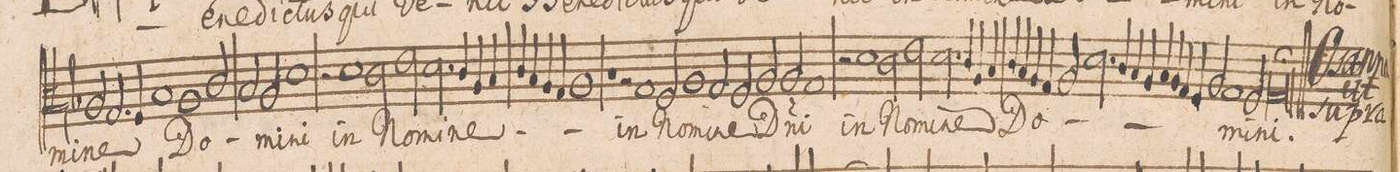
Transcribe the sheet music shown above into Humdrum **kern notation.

**kern	**text
*I"TENOR.	*
*clefC3	*
*k[b-]	*
*met(C|)	*
*M2/1	*
2A/	-mi-
2.G/	-ne-
=94-	=94-
4F/	.
1B-	.
1A/	-Do-
=95-	=95-
2c/	.
2B-/	.
2A/	-mi-
=96-	=96-
1d	-ni
2r	.
1d\	in
=97-	=97-
2c\	No-
2e\	-mi-
2.d\	-ne
=98-	=98-
4c/	.
4A/	.
4B-/	.
4c/	.
4B-/	.
4A/	.
4G/	.
=99-	=99-
1A	.
1rc	.
=100-	=100-
2rA	.
1G	in
2F/	No-
=101-	=101-
1A	-mi-
2G/	-ne
2F/	.
=102-	=102-
2A/	D(o-
2A/	-mi)-
1G	-ni
=103-	=103-
2r	.
1d	in
2c\	No-
=104-	=104-
2e\	-mi-
2.d\	-ne
4c/	.
4A/	.
4B-/	.
=105-	=105-
4c/	Do-
4B-/	.
4A/	.
4G/	.
2A/	.
2.d\	.
=106-	=106-
4c/	.
4B-/	.
4A/	.
4B-/	.
4A/	.
4G/	.
4F/	.
=107-	=107-
2A/	.
1G	.
2F/	-mi-
=108-	=108-
00Gl;	-ni.
=109-	=109-
==	==
*-	*-
